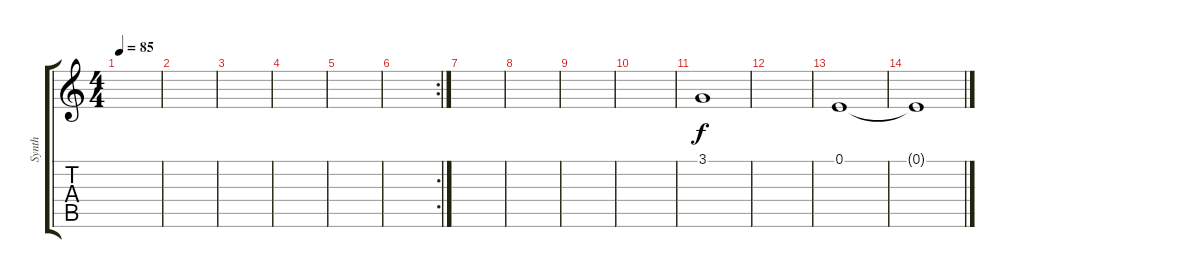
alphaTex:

\track ("Synth" "Synth") {instrument pad6metallic}
\staff {score tabs}
\tuning (E4 B3 G3 D3 A2 E2) {hide}
\ts (4 4)
\tempo 85
\clef g2
\ks c
|
|
|
|
|
\rc 2
|
|
|
|
|
3.1.1 |
|
0.1.1 |
0.1{t}.1
